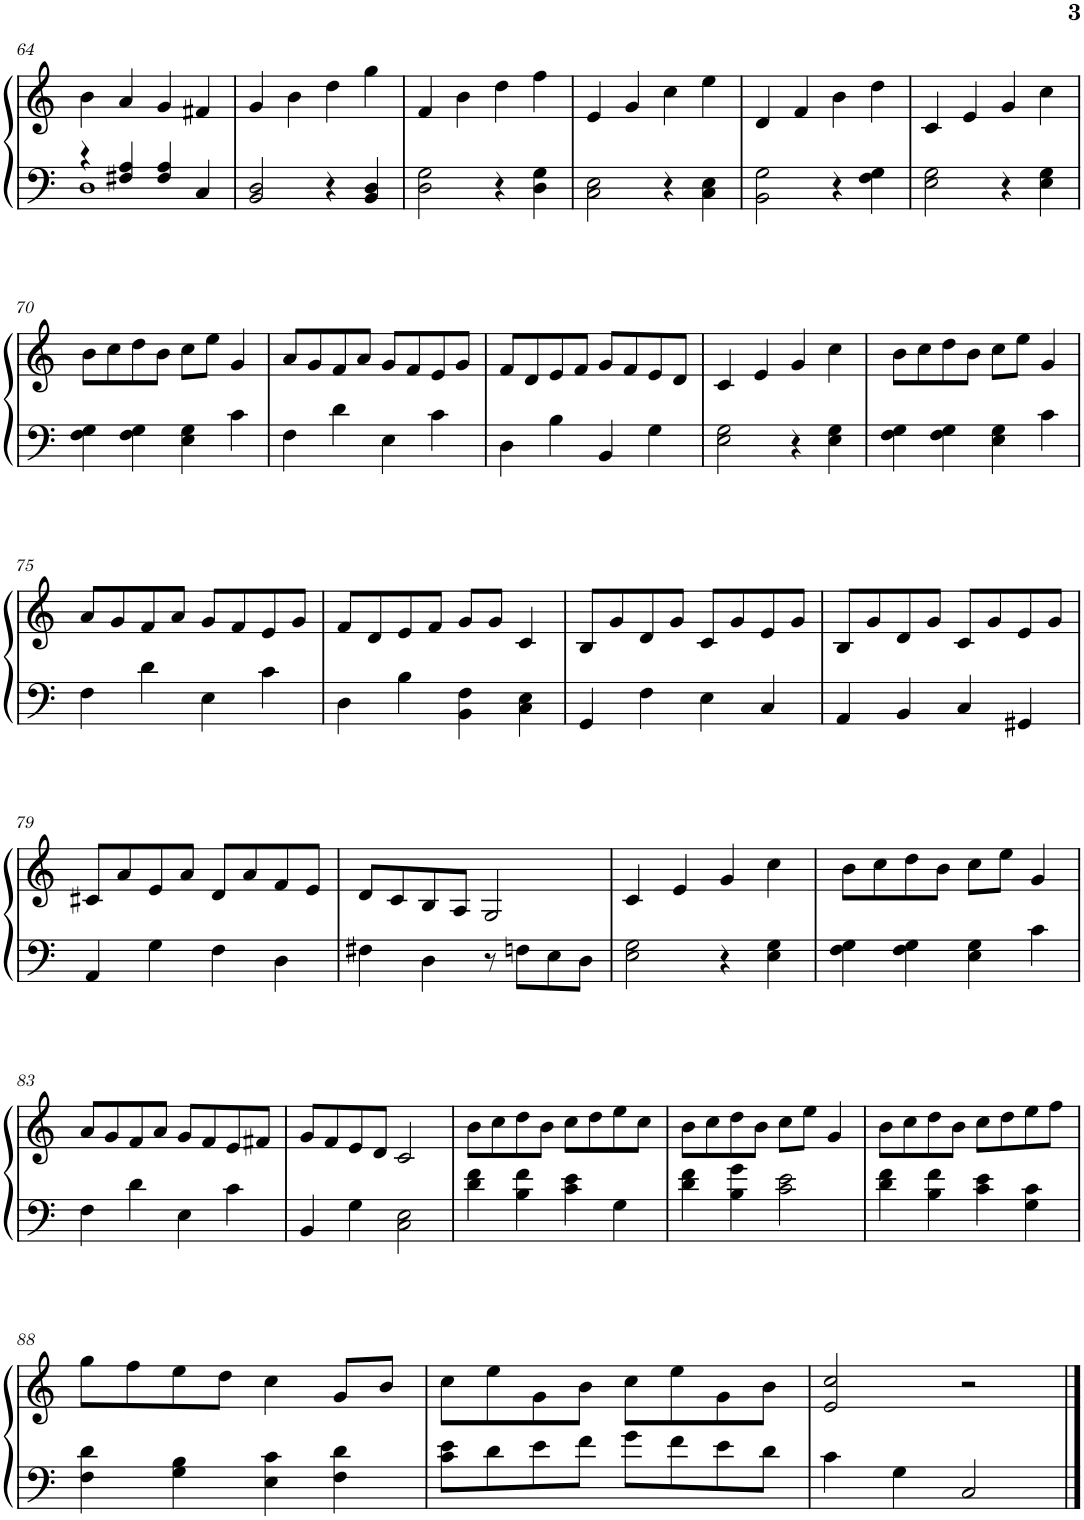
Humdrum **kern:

**kern	**kern
*part1	*part1
*staff2	*staff1
*I"Piano	*
*I'Pno.	*
!!LO:PB:g=z
*clefF4	*clefG2
*k[]	*k[]
*M2/2	*M2/2
*met(c|)	*met(c|)
=64	=64
*^	*
4r	1D	4b\
4F#X/ 4A/	.	4a/
4F#/ 4A/	.	4g/
4C/	.	4f#X/
*v	*v	*
=65	=65
2BB/ 2D/	4g/
.	4b\
4r	4dd\
4BB/ 4D/	4gg\
=66	=66
2D\ 2G\	4f/
.	4b\
4r	4dd\
4D\ 4G\	4ff\
=67	=67
2C\ 2E\	4e/
.	4g/
4r	4cc\
4C\ 4E\	4ee\
=68	=68
2BB\ 2G\	4d/
.	4f/
4r	4b\
4F\ 4G\	4dd\
=69	=69
2E\ 2G\	4c/
.	4e/
4r	4g/
4E\ 4G\	4cc\
!!LO:LB:g=z
=70	=70
4F\ 4G\	8b\L
.	8cc\
4F\ 4G\	8dd\
.	8b\J
4E\ 4G\	8cc\L
.	8ee\J
4c\	4g/
=71	=71
4F\	8a/L
.	8g/
4d\	8f/
.	8a/J
4E\	8g/L
.	8f/
4c\	8e/
.	8g/J
=72	=72
4D\	8f/L
.	8d/
4B\	8e/
.	8f/J
4BB/	8g/L
.	8f/
4G\	8e/
.	8d/J
=73	=73
2E\ 2G\	4c/
.	4e/
4r	4g/
4E\ 4G\	4cc\
=74	=74
4F\ 4G\	8b\L
.	8cc\
4F\ 4G\	8dd\
.	8b\J
4E\ 4G\	8cc\L
.	8ee\J
4c\	4g/
!!LO:LB:g=z
=75	=75
4F\	8a/L
.	8g/
4d\	8f/
.	8a/J
4E\	8g/L
.	8f/
4c\	8e/
.	8g/J
=76	=76
4D\	8f/L
.	8d/
4B\	8e/
.	8f/J
4BB\ 4F\	8g/L
.	8g/J
4C\ 4E\	4c/
=77	=77
4GG/	8B/L
.	8g/
4F\	8d/
.	8g/J
4E\	8c/L
.	8g/
4C/	8e/
.	8g/J
=78	=78
4AA/	8B/L
.	8g/
4BB/	8d/
.	8g/J
4C/	8c/L
.	8g/
4GG#X/	8e/
.	8g/J
!!LO:LB:g=z
=79	=79
4AA/	8c#X/L
.	8a/
4G\	8e/
.	8a/J
4F\	8d/L
.	8a/
4D\	8f/
.	8e/J
=80	=80
4F#X\	8d/L
.	8c/
4D\	8B/
.	8A/J
8r	2G/
8Fn\L	.
8E\	.
8D\J	.
=81	=81
2E\ 2G\	4c/
.	4e/
4r	4g/
4E\ 4G\	4cc\
=82	=82
4F\ 4G\	8b\L
.	8cc\
4F\ 4G\	8dd\
.	8b\J
4E\ 4G\	8cc\L
.	8ee\J
4c\	4g/
!!LO:LB:g=z
=83	=83
4F\	8a/L
.	8g/
4d\	8f/
.	8a/J
4E\	8g/L
.	8f/
4c\	8e/
.	8f#X/J
=84	=84
4BB/	8g/L
.	8f/
4G\	8e/
.	8d/J
2C\ 2E\	2c/
=85	=85
4d\ 4f\	8b\L
.	8cc\
4B\ 4f\	8dd\
.	8b\J
4c\ 4e\	8cc\L
.	8dd\
4G\	8ee\
.	8cc\J
=86	=86
4d\ 4f\	8b\L
.	8cc\
4B\ 4g\	8dd\
.	8b\J
2c\ 2e\	8cc\L
.	8ee\J
.	4g/
=87	=87
4d\ 4f\	8b\L
.	8cc\
4B\ 4f\	8dd\
.	8b\J
4c\ 4e\	8cc\L
.	8dd\
4G\ 4c\	8ee\
.	8ff\J
!!LO:LB:g=z
=88	=88
4F\ 4d\	8gg\L
.	8ff\
4G\ 4B\	8ee\
.	8dd\J
4E\ 4c\	4cc\
4F\ 4d\	8g/L
.	8b/J
=89	=89
8c\ 8e\L	8cc\L
8d\	8ee\
8e\	8g\
8f\J	8b\J
8g\L	8cc\L
8f\	8ee\
8e\	8g\
8d\J	8b\J
=90	=90
4c\	2e/ 2cc/
4G\	.
2C/	2r
==	==
*-	*-
